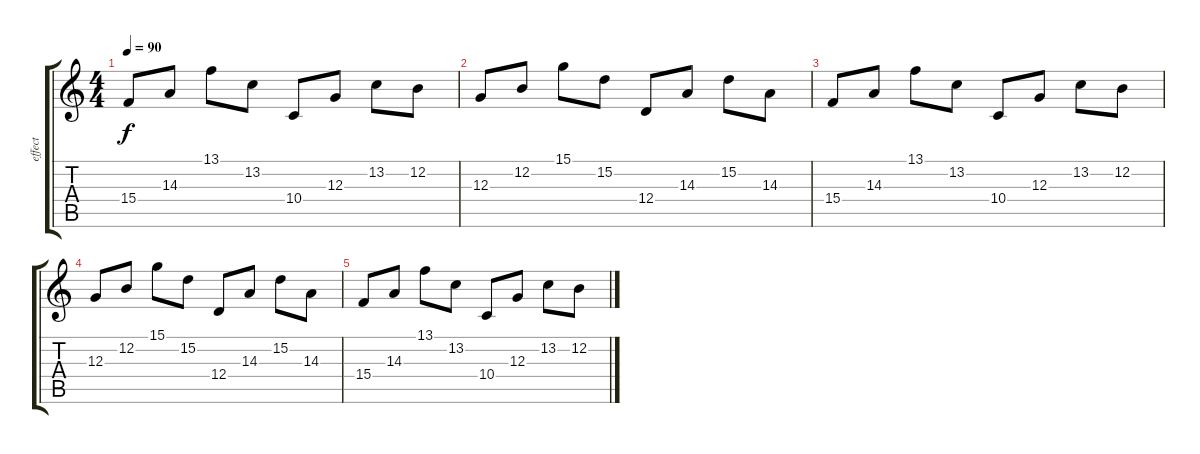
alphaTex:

\track ("effect" "effect") {instrument pad1newage}
\staff {score tabs}
\tuning (E4 B3 G3 D3 A2 E2) {hide}
\ts (4 4)
\tempo 90
\clef g2
\ks c
15.4.8{dy f} 14.3.8 13.1.8 13.2.8 10.4.8 12.3.8 13.2.8 12.2.8 |
12.3.8 12.2.8 15.1.8 15.2.8 12.4.8 14.3.8 15.2.8 14.3.8 |
15.4.8 14.3.8 13.1.8 13.2.8 10.4.8 12.3.8 13.2.8 12.2.8 |
12.3.8 12.2.8 15.1.8 15.2.8 12.4.8 14.3.8 15.2.8 14.3.8 |
15.4.8 14.3.8 13.1.8 13.2.8 10.4.8 12.3.8 13.2.8 12.2.8
